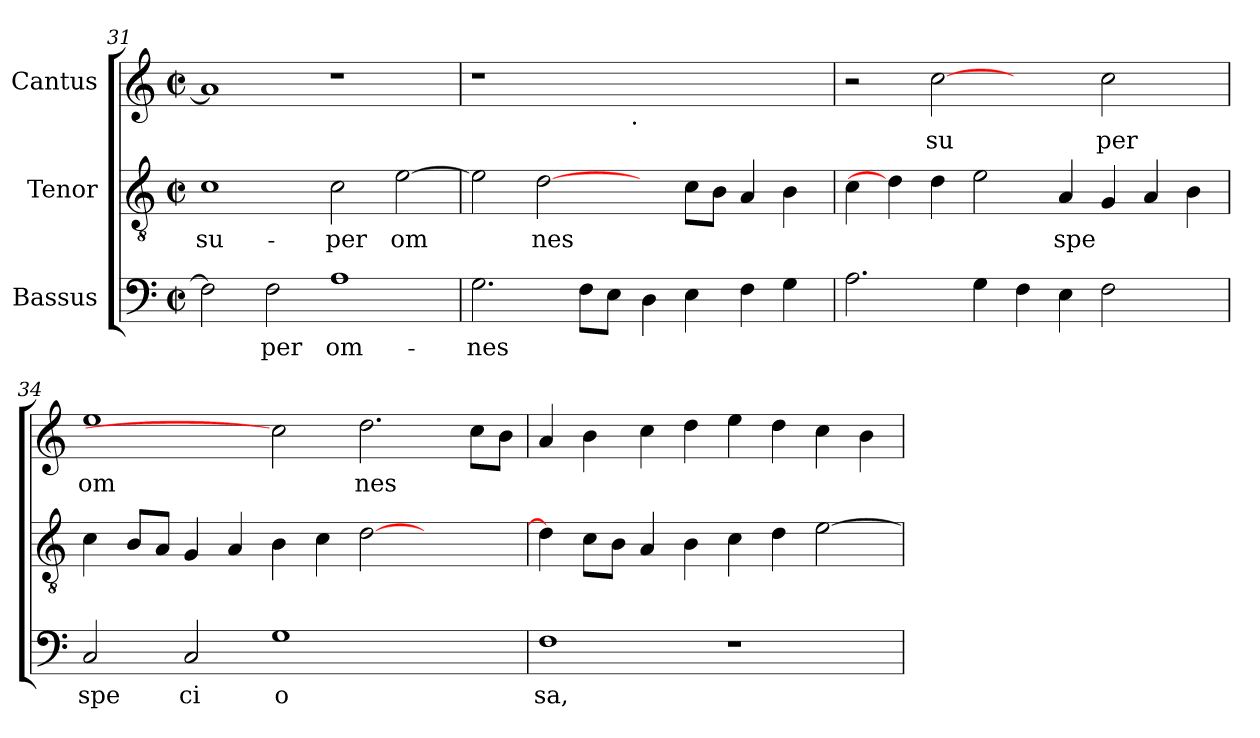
**kern	**text	**kern	**text	**kern	**text
*part3	*part3	*part2	*part2	*part1	*part1
*staff3	*staff3	*staff2	*staff2	*staff1	*staff1
*I"Bassus	*	*I"Tenor	*	*I"Cantus	*
*clefF4	*	*clefGv2	*	*clefG2	*
*k[]	*	*k[]	*	*k[]	*
*C:	*	*C:	*	*C:	*
*M2/2	*	*M2/2	*	*M2/2	*
*met(c|)	*	*met(c|)	*	*met(c|)	*
=31	=31	=31	=31	=31	=31
!	!LO:LY:b:cj	!	!LO:LY:b:cj	!	!LO:LY:b:cj
2F\]	--	1c	su-	1a]	.
!	!LO:LY:b:cj	!	!	!	!
2F\	-per	.	.	.	.
!	!LO:LY:b:cj	!	!LO:LY:b:cj	!	!
1A	om-	2c\	-per	1r	.
!	!	!	!LO:LY:b:cj	!	!
.	.	[<2e\	om-	.	.
!!LO:LB:g=z
=32	=32	=32	=32	=32	=32
!	!LO:LY:b:cj	!	!LO:LY:b:cj	!	!
*	*	*	*	*^	*
2.G\	-nes	2e\]	--	1r	2ryy	.
!	!	!	!LO:LY:b:cj	!	!	!
.	.	[2d\	-nes	.	4...ryy	.
!	!LO:LY:b:cj	!	!	!	!	!
8F\L	.	.	.	.	.	.
!	!LO:LY:b:cj	!	!	!	!	!
8E\J	.	.	.	.	.	.
!	!	!	!	!	!LO:TX:b:t=.	!
.	.	.	.	.	1ryy	.
!	!LO:LY:b:cj	!	!	!	!	!
4D\	.	4ryy	.	1ryy	.	.
!	!LO:LY:b:cj	!	!LO:LY:b:cj	!	!	!
4E\	.	8c\L	.	.	.	.
!	!	!	!LO:LY:b:cj	!	!	!
.	.	8B\J	.	.	.	.
!	!LO:LY:b:cj	!	!LO:LY:b:cj	!	!	!
4F\	.	4A/	.	.	.	.
!	!LO:LY:b:cj	!	!LO:LY:b:cj	!	!	!
4G\	.	4B\	.	.	.	.
.	.	.	.	.	32ryy	.
=33	=33	=33	=33	=33	=33	=33
!	!LO:LY:b:cj	!	!LO:LY:b:cj	!	!	!
*	*	*	*	*v	*v	*
2.A\	.	4c\	.	2r	.
.	.	4d\]	.	.	.
!	!	!	!LO:LY:b:cj	!	!LO:LY:b:cj
.	.	4d\	.	[2cc	su
!	!LO:LY:b:cj	!	!LO:LY:b:cj	!	!
4G\	.	2e\	.	.	.
!	!LO:LY:b:cj	!	!	!	!
4F\	.	.	.	2ryy	.
!	!LO:LY:b:cj	!	!LO:LY:b:cj	!	!
4E\	.	4A/	spe	.	.
!	!LO:LY:b:cj	!	!LO:LY:b:cj	!	!LO:LY:b:cj
2F\	.	4G/	.	2cc\	per
!	!	!	!LO:LY:b:cj	!	!
.	.	4A/	.	.	.
!	!	!	!LO:LY:b:cj	!	!
4ryy	.	4B\	.	4ryy	.
=34	=34	=34	=34	=34	=34
!	!LO:LY:b:cj	!	!LO:LY:b:cj	!	!LO:LY:b:cj
2C/	spe	4c\	.	1ee	om
!	!	!	!LO:LY:b:cj	!	!
.	.	8B/L	.	.	.
!	!	!	!LO:LY:b:cj	!	!
.	.	8A/J	.	.	.
!	!LO:LY:b:cj	!	!LO:LY:b:cj	!	!
2C/	ci	4G/	.	.	.
!	!	!	!LO:LY:b:cj	!	!
.	.	4A/	.	.	.
!	!LO:LY:b:cj	!	!LO:LY:b:cj	!	!
1G	o	4B\	.	2cc]	.
!	!	!	!LO:LY:b:cj	!	!
.	.	4c\	.	.	.
!	!	!	!LO:LY:b:cj	!	!LO:LY:b:cj
.	.	[>2d\	.	2.dd\	nes
2ryy	.	2ryy	.	.	.
!	!	!	!	!	!LO:LY:b:cj
.	.	.	.	8cc\L	.
!	!	!	!	!	!LO:LY:b:cj
.	.	.	.	8b\J	.
=35	=35	=35	=35	=35	=35
!	!LO:LY:b:cj	!	!LO:LY:b:cj	!	!LO:LY:b:cj
1F	sa,	4d\]	.	4a/	.
!	!	!	!LO:LY:b:cj	!	!LO:LY:b:cj
.	.	8c\L	.	4b\	.
!	!	!	!LO:LY:b:cj	!	!
.	.	8B\J	.	.	.
!	!	!	!LO:LY:b:cj	!	!LO:LY:b:cj
.	.	4A/	.	4cc\	.
!	!	!	!LO:LY:b:cj	!	!LO:LY:b:cj
.	.	4B\	.	4dd\	.
!	!	!	!LO:LY:b:cj	!	!LO:LY:b:cj
1r	.	4c\	.	4ee\	.
!	!	!	!LO:LY:b:cj	!	!LO:LY:b:cj
.	.	4d\	.	4dd\	.
!	!	!	!LO:LY:b:cj	!	!LO:LY:b:cj
.	.	[>2e\	.	4cc\	.
!	!	!	!	!	!LO:LY:b:cj
.	.	.	.	4b\	.
=	=	=	=	=	=
*-	*-	*-	*-	*-	*-
